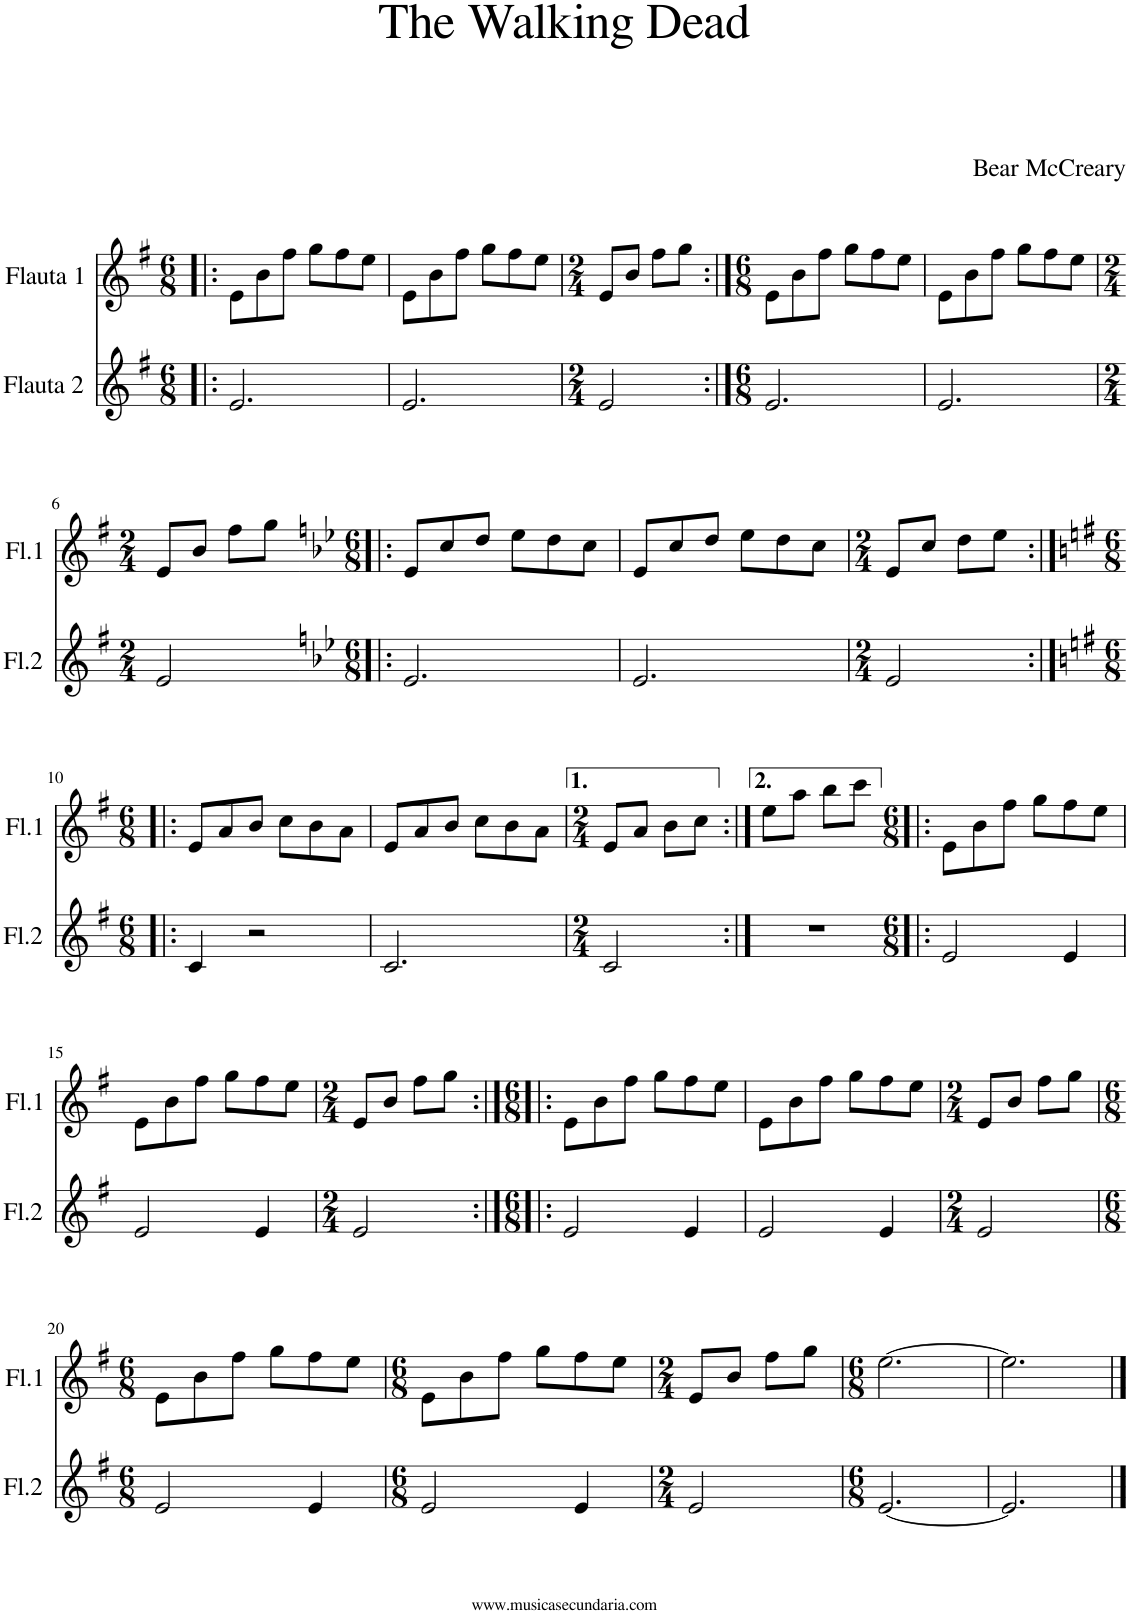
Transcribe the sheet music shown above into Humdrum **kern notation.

**kern	**kern
*part2	*part1
*staff2	*staff1
*I"Flauta 2	*I"Flauta 1
*I'Fl.2	*I'Fl.1
*clefG2	*clefG2
*k[f#]	*k[f#]
*M6/8	*M6/8
=1!|:	=1!|:
2.e/	8e\L
.	8b\
.	8ff#\J
.	8gg\L
.	8ff#\
.	8ee\J
=2	=2
2.e/	8e\L
.	8b\
.	8ff#\J
.	8gg\L
.	8ff#\
.	8ee\J
=3	=3
*M2/4	*M2/4
2e/	8e/L
.	8b/J
.	8ff#\L
.	8gg\J
=4:|!	=4:|!
*M6/8	*M6/8
2.e/	8e\L
.	8b\
.	8ff#\J
.	8gg\L
.	8ff#\
.	8ee\J
=5	=5
2.e/	8e\L
.	8b\
.	8ff#\J
.	8gg\L
.	8ff#\
.	8ee\J
!!LO:LB:g=z
=6	=6
*M2/4	*M2/4
2e/	8e/L
.	8b/J
.	8ff#\L
.	8gg\J
=7!|:	=7!|:
*k[b-e-]	*k[b-e-]
*M6/8	*M6/8
2.e-/	8e-/L
.	8cc/
.	8dd/J
.	8ee-\L
.	8dd\
.	8cc\J
=8	=8
2.e-/	8e-/L
.	8cc/
.	8dd/J
.	8ee-\L
.	8dd\
.	8cc\J
=9	=9
*M2/4	*M2/4
2e-/	8e-/L
.	8cc/J
.	8dd\L
.	8ee-\J
!!LO:LB:g=z
=10:|!|:	=10:|!|:
*k[f#]	*k[f#]
*M6/8	*M6/8
4c/	8e/L
.	8a/
2r	8b/J
.	8cc\L
.	8b\
.	8a\J
=11	=11
2.c/	8e/L
.	8a/
.	8b/J
.	8cc\L
.	8b\
.	8a\J
=12	=12
*M2/4	*M2/4
2c/	8e/L
.	8a/J
.	8b\L
.	8cc\J
=13:|!	=13:|!
2r	8ee\L
.	8aa\J
.	8bb\L
.	8ccc\J
=14!|:	=14!|:
*M6/8	*M6/8
2e/	8e\L
.	8b\
.	8ff#\J
.	8gg\L
4e/	8ff#\
.	8ee\J
!!LO:LB:g=z
=15	=15
2e/	8e\L
.	8b\
.	8ff#\J
.	8gg\L
4e/	8ff#\
.	8ee\J
=16	=16
*M2/4	*M2/4
2e/	8e/L
.	8b/J
.	8ff#\L
.	8gg\J
=17:|!|:	=17:|!|:
*M6/8	*M6/8
2e/	8e\L
.	8b\
.	8ff#\J
.	8gg\L
4e/	8ff#\
.	8ee\J
=18	=18
2e/	8e\L
.	8b\
.	8ff#\J
.	8gg\L
4e/	8ff#\
.	8ee\J
=19	=19
*M2/4	*M2/4
2e/	8e/L
.	8b/J
.	8ff#\L
.	8gg\J
!!LO:LB:g=z
=20	=20
*M6/8	*M6/8
2e/	8e\L
.	8b\
.	8ff#\J
.	8gg\L
4e/	8ff#\
.	8ee\J
=21	=21
*M6/8	*M6/8
2e/	8e\L
.	8b\
.	8ff#\J
.	8gg\L
4e/	8ff#\
.	8ee\J
=22	=22
*M2/4	*M2/4
2e/	8e/L
.	8b/J
.	8ff#\L
.	8gg\J
=23	=23
*M6/8	*M6/8
[2.e/	[2.ee\
=24	=24
2.e/]	2.ee\]
==	==
*-	*-
